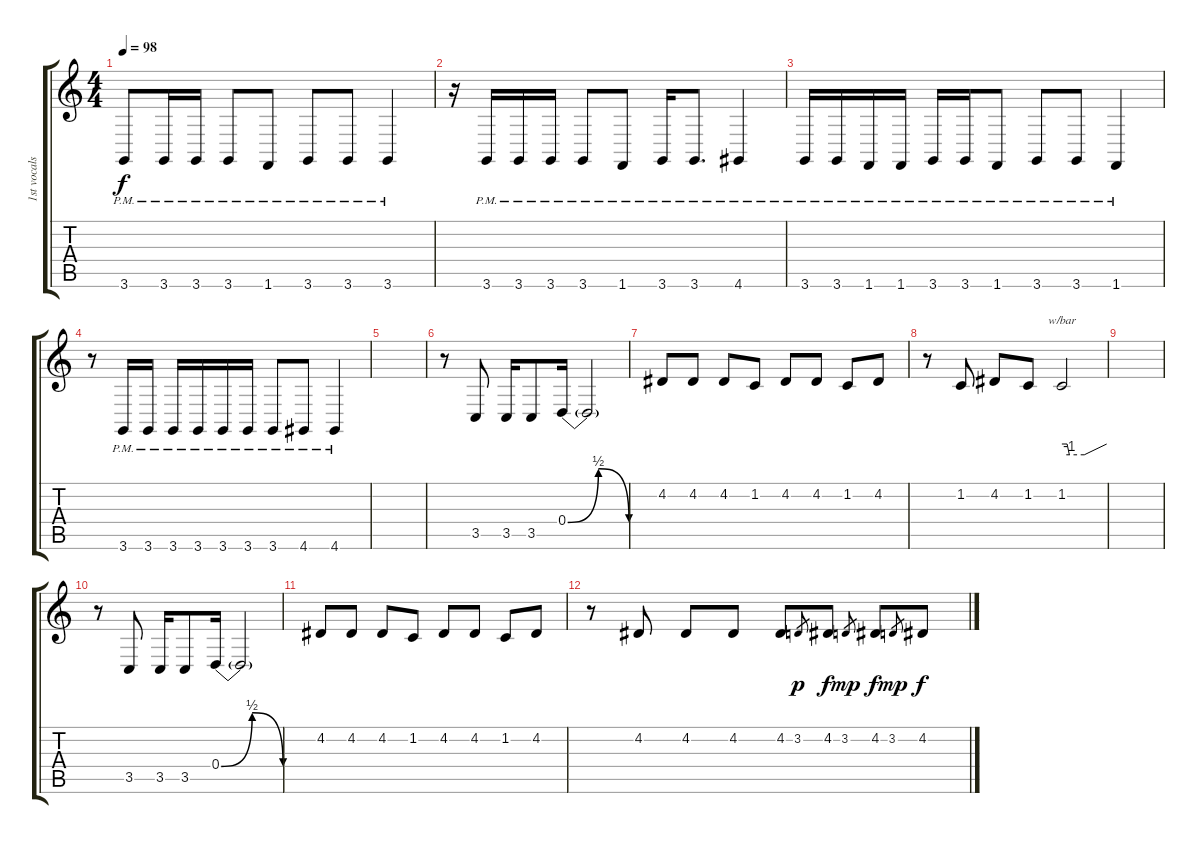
\track ("1st vocals" "1st vocals") {instrument clarinet}
\staff {score tabs}
\tuning (E4 B3 G3 D3 A2 E2) {hide}
\ts (4 4)
\tempo 98
\clef g2
\ks c
3.6{pm}.8{dy f} 3.6{pm}.16 3.6{pm}.16 3.6{pm}.8 1.6{pm}.8 3.6{pm}.8 3.6{pm}.8 3.6{pm}.4 |
r.16 3.6{pm}.16 3.6{pm}.16 3.6{pm}.16 3.6{pm}.8 1.6{pm}.8 3.6{pm}.16 3.6{pm}.8{d} 4.6{pm}.4 |
3.6{pm}.16 3.6{pm}.16 1.6{pm}.16 1.6{pm}.16 3.6{pm}.16 3.6{pm}.16 1.6{pm}.8 3.6{pm}.8 3.6{pm}.8 1.6{pm}.4 |
r.8 3.6{pm}.16 3.6{pm}.16 3.6{pm}.16 3.6{pm}.16 3.6{pm}.16 3.6{pm}.16 3.6{pm}.8 4.6{pm}.8 4.6{pm}.4 |
|
r.8 3.5.8 3.5.16 3.5.8 0.4{be (bendrelease 0 0 9 2 55 2 60 0)}.16 0.4{t}.2 |
4.2.8 4.2.8 4.2.8 1.2.8 4.2.8 4.2.8 1.2.8 4.2.8 |
r.8 1.2.8 4.2.8 1.2.8 1.2.2{tbe (custom default 0 0 7 0 10 -4 30 -4 60 0)} |
|
r.8 3.5.8 3.5.16 3.5.8 0.4{be (bendrelease 0 0 9 2 55 2 60 0)}.16 0.4{t}.2 |
4.2.8 4.2.8 4.2.8 1.2.8 4.2.8 4.2.8 1.2.8 4.2.8 |
r.8 4.2.8 4.2.8 4.2.8 4.2.8 3.2.8{gr dy p} 4.2.8{dy f} 3.2.8{gr dy mp} 4.2.8{dy f} 3.2.8{gr dy mp} 4.2.8{dy f}
